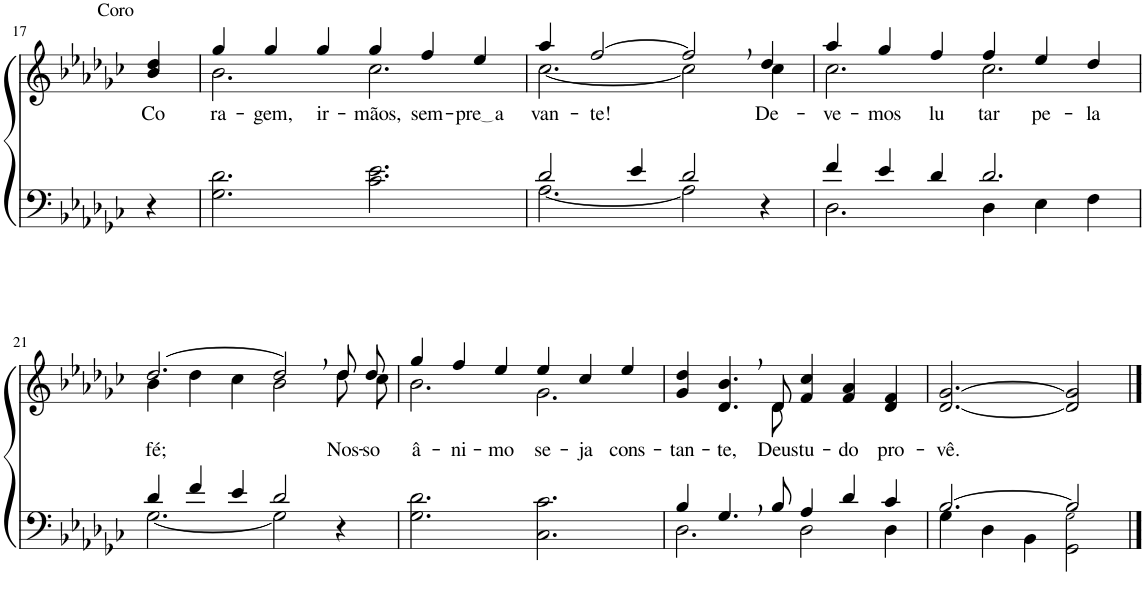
**kern	**kern	**text
*part2	*part1	*part1
*staff2	*staff1	*staff1
*I"Parte III e IV	*I"Parte I e II	*
!!LO:PB:g=z
*clefF4	*clefG2	*
*Trd2c3	*Trd2c3	*
*k[b-e-a-d-g-c-]	*k[b-e-a-d-g-c-]	*
*M6/4	*M6/4	*
=17	=17	=17
!	!LO:TX:a:t=Coro	!
!	!	!LO:LY:b
4r	4b-/ 4dd-/	Co-
=18	=18	=18
*	*^	*
!	!	!	!LO:LY:b
2.G-\ 2.d-\	4gg-/	2.b-\	-ra-
!	!	!	!LO:LY:b
.	4gg-/	.	-gem,
!	!	!	!LO:LY:b
.	4gg-/	.	ir-
!	!	!	!LO:LY:b
2.c-\ 2.e-\	4gg-/	2.cc-\	-mãos,
!	!	!	!LO:LY:b
.	4ff/	.	sem-
!	!	!	!LO:LY:b
.	4ee-/	.	pre a
=19	=19	=19	=19
*^	*	*	*
!	!	!	!	!LO:LY:b
2d-/	[2.A-\	4aa-/	[2.cc-\	van-
!	!	!	!	!LO:LY:b
.	.	[2ff/	.	te!
4e-/	.	.	.	.
2d-/	2A-\]	2ff,/]	2cc-\]	.
!	!	!	!	!LO:LY:b
4r	4ryy	4dd-/	4cc-\	De-
=20	=20	=20	=20	=20
!	!	!	!	!LO:LY:b
4f/	2.D-\	4aa-/	2.cc-\	-ve-
!	!	!	!	!LO:LY:b
4e-/	.	4gg-/	.	-mos
!	!	!	!	!LO:LY:b
4d-/	.	4ff/	.	lu-
!	!	!	!	!LO:LY:b
2.d-/	4D-\	4ff/	2.cc-\	-tar
!	!	!	!	!LO:LY:b
.	4E-\	4ee-/	.	pe-
!	!	!	!	!LO:LY:b
.	4F\	4dd-/	.	-la
!!LO:LB:g=z	!!
=21	=21	=21	=21	=21
!	!	!	!	!LO:LY:b
4d-/	[2.G-\	[2.dd-/	4b-\	fé;
4f/	.	.	4dd-\	.
4e-/	.	.	4cc-\	.
2d-/	2G-\]	2dd-,/]	2b-\	.
!	!	!	!	!LO:LY:b
4r	4ryy	8dd-/L	8dd-\L	Nos-
!	!	!	!	!LO:LY:b
.	.	8dd-/J	8cc-\J	-so
*v	*v	*	*	*
=22	=22	=22	=22
!	!	!	!LO:LY:b
2.G-\ 2.d-\	4gg-/	2.b-\	â-
!	!	!	!LO:LY:b
.	4ff/	.	-ni-
!	!	!	!LO:LY:b
.	4ee-/	.	-mo
!	!	!	!LO:LY:b
2.C-\ 2.c-\	4ee-/	2.g-\	se-
!	!	!	!LO:LY:b
.	4cc-/	.	-ja
!	!	!	!LO:LY:b
.	4ee-/	.	cons-
=23	=23	=23	=23
*^	*	*	*
!	!	!	!	!LO:LY:b
4B-/	2.D-\	4g-/ 4dd-/	8ryy	-tan-
!	!	!	!	!LO:LY:b
*	*	*v	*v	*
4.G-,/	.	4.d-/, 4.b-/,	-te,
*	*	*^	*
!	!	!	!	!LO:LY:b
8B-/	.	8d-/	8d-\	Deus
!	!	!	!	!LO:LY:b
4A-/	2D-\	4f/ 4cc-/	2.ryy	tu-
!	!	!	!	!LO:LY:b
4d-/	.	4f/ 4a-/	.	-do
!	!	!	!	!LO:LY:b
4c-/	4D-\	4d-/ 4f/	.	pro-
*	*	*v	*v	*
=24	=24	=24	=24
!	!	!	!LO:LY:b
[2.B-/	4G-\	[2.d-/ [2.g-/	-vê.
.	4D-\	.	.
.	4BB-\	.	.
2B-/]	2GG-\ 2G-!\	2d-/] 2g-/]	.
*v	*v	*	*
==	==	==
*-	*-	*-
